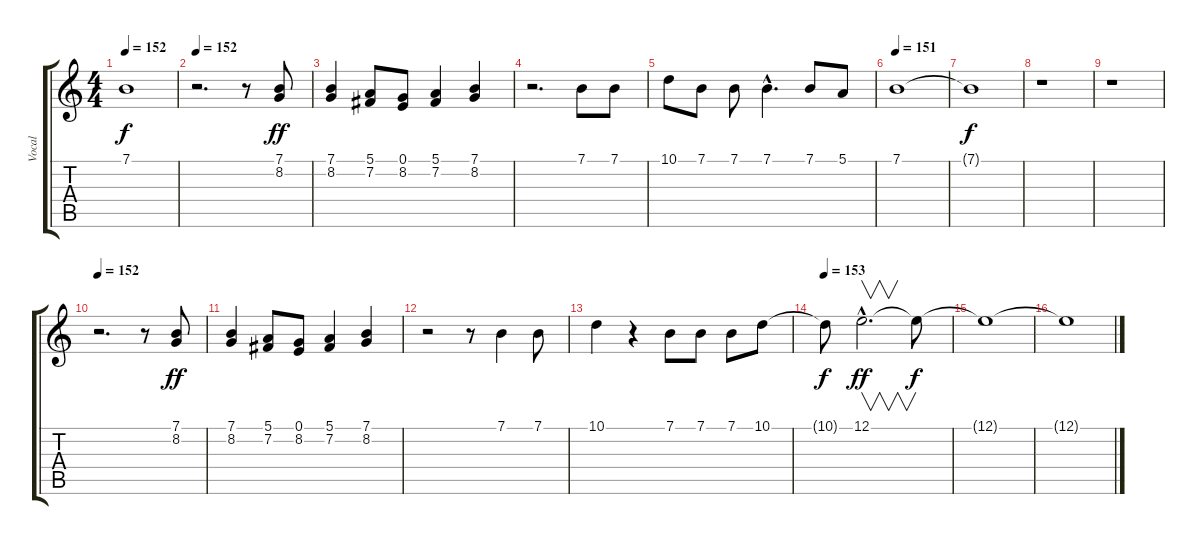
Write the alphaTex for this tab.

\track ("Vocal" "Vocal") {instrument synthvoice}
\staff {score tabs}
\tuning (E4 B3 G3 D3 A2 E2) {hide}
\ts (4 4)
\tempo 152
\clef g2
\ks c
7.1{t}.1{dy f} |
\tempo 152
r.2{d} r.8 (7.1 8.2).8{dy ff} |
(7.1 8.2).4 (5.1 7.2).8 (0.1 8.2).8 (5.1 7.2).4 (7.1 8.2).4 |
r.2{d} 7.1.8 7.1.8 |
10.1.8 7.1.8 7.1.8 7.1{hac}.4{d} 7.1.8 5.1.8 |
\tempo 151
7.1.1 |
7.1{t}.1{dy f} |
r.1 |
r.1 |
\tempo 152
r.2{d} r.8 (7.1 8.2).8{dy ff} |
(7.1 8.2).4 (5.1 7.2).8 (0.1 8.2).8 (5.1 7.2).4 (7.1 8.2).4 |
r.2 r.8 7.1.4 7.1.8 |
10.1.4 r.4 7.1.8 7.1.8 7.1.8 10.1.8 |
\tempo 153
10.1{t}.8{dy f} 12.1{hac}.2{v d dy ff} 12.1{t}.8{dy f} |
12.1{t}.1 |
12.1{t}.1
